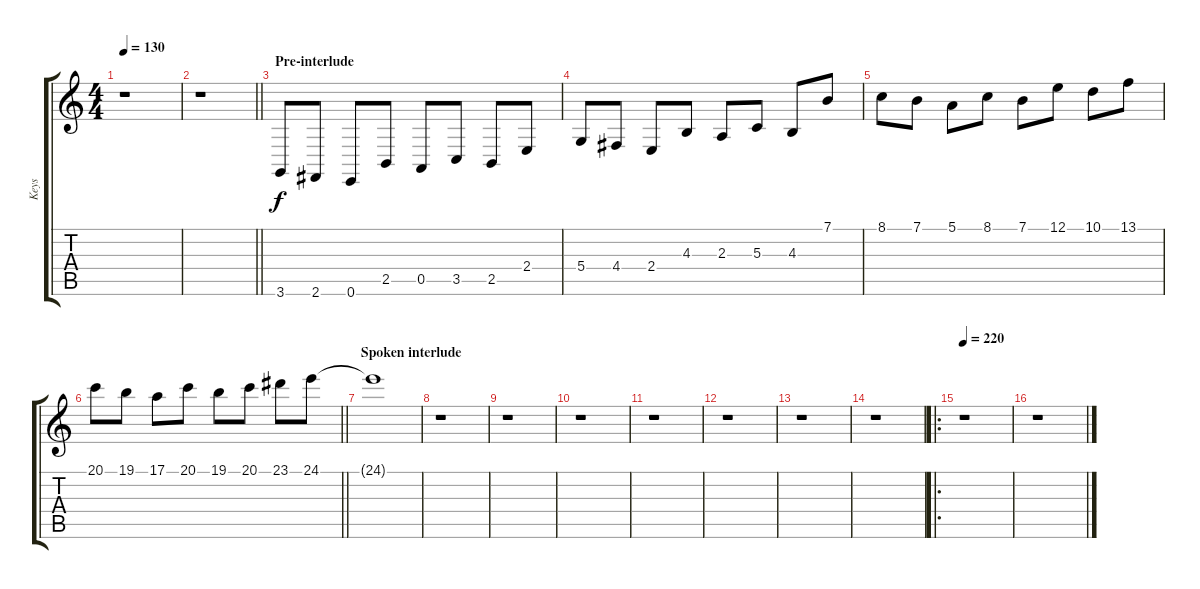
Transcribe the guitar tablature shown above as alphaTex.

\track ("Keys" "Keys") {instrument churchorgan}
\staff {score tabs}
\tuning (E4 B3 G3 D3 A2 E2) {hide}
\ts (4 4)
\tempo 130
\clef g2
\ks c
r.1{dy f} |
\barLineRight lightlight
r.1 |
\section ("" "Pre-interlude")
3.6.8{instrument acousticgrandpiano} 2.6.8 0.6.8 2.5.8 0.5.8 3.5.8 2.5.8 2.4.8 |
5.4.8 4.4.8 2.4.8 4.3.8 2.3.8 5.3.8 4.3.8 7.1.8 |
8.1.8{instrument acousticgrandpiano} 7.1.8 5.1.8 8.1.8 7.1.8 12.1.8 10.1.8 13.1.8 |
\barLineRight lightlight
20.1.8 19.1.8 17.1.8 20.1.8 19.1.8 20.1.8 23.1.8 24.1.8 |
\section ("" "Spoken interlude")
24.1{t}.1 |
r.1 |
r.1 |
r.1 |
r.1 |
r.1 |
r.1 |
r.1 |
\ro
\tempo 220
r.1 |
r.1
